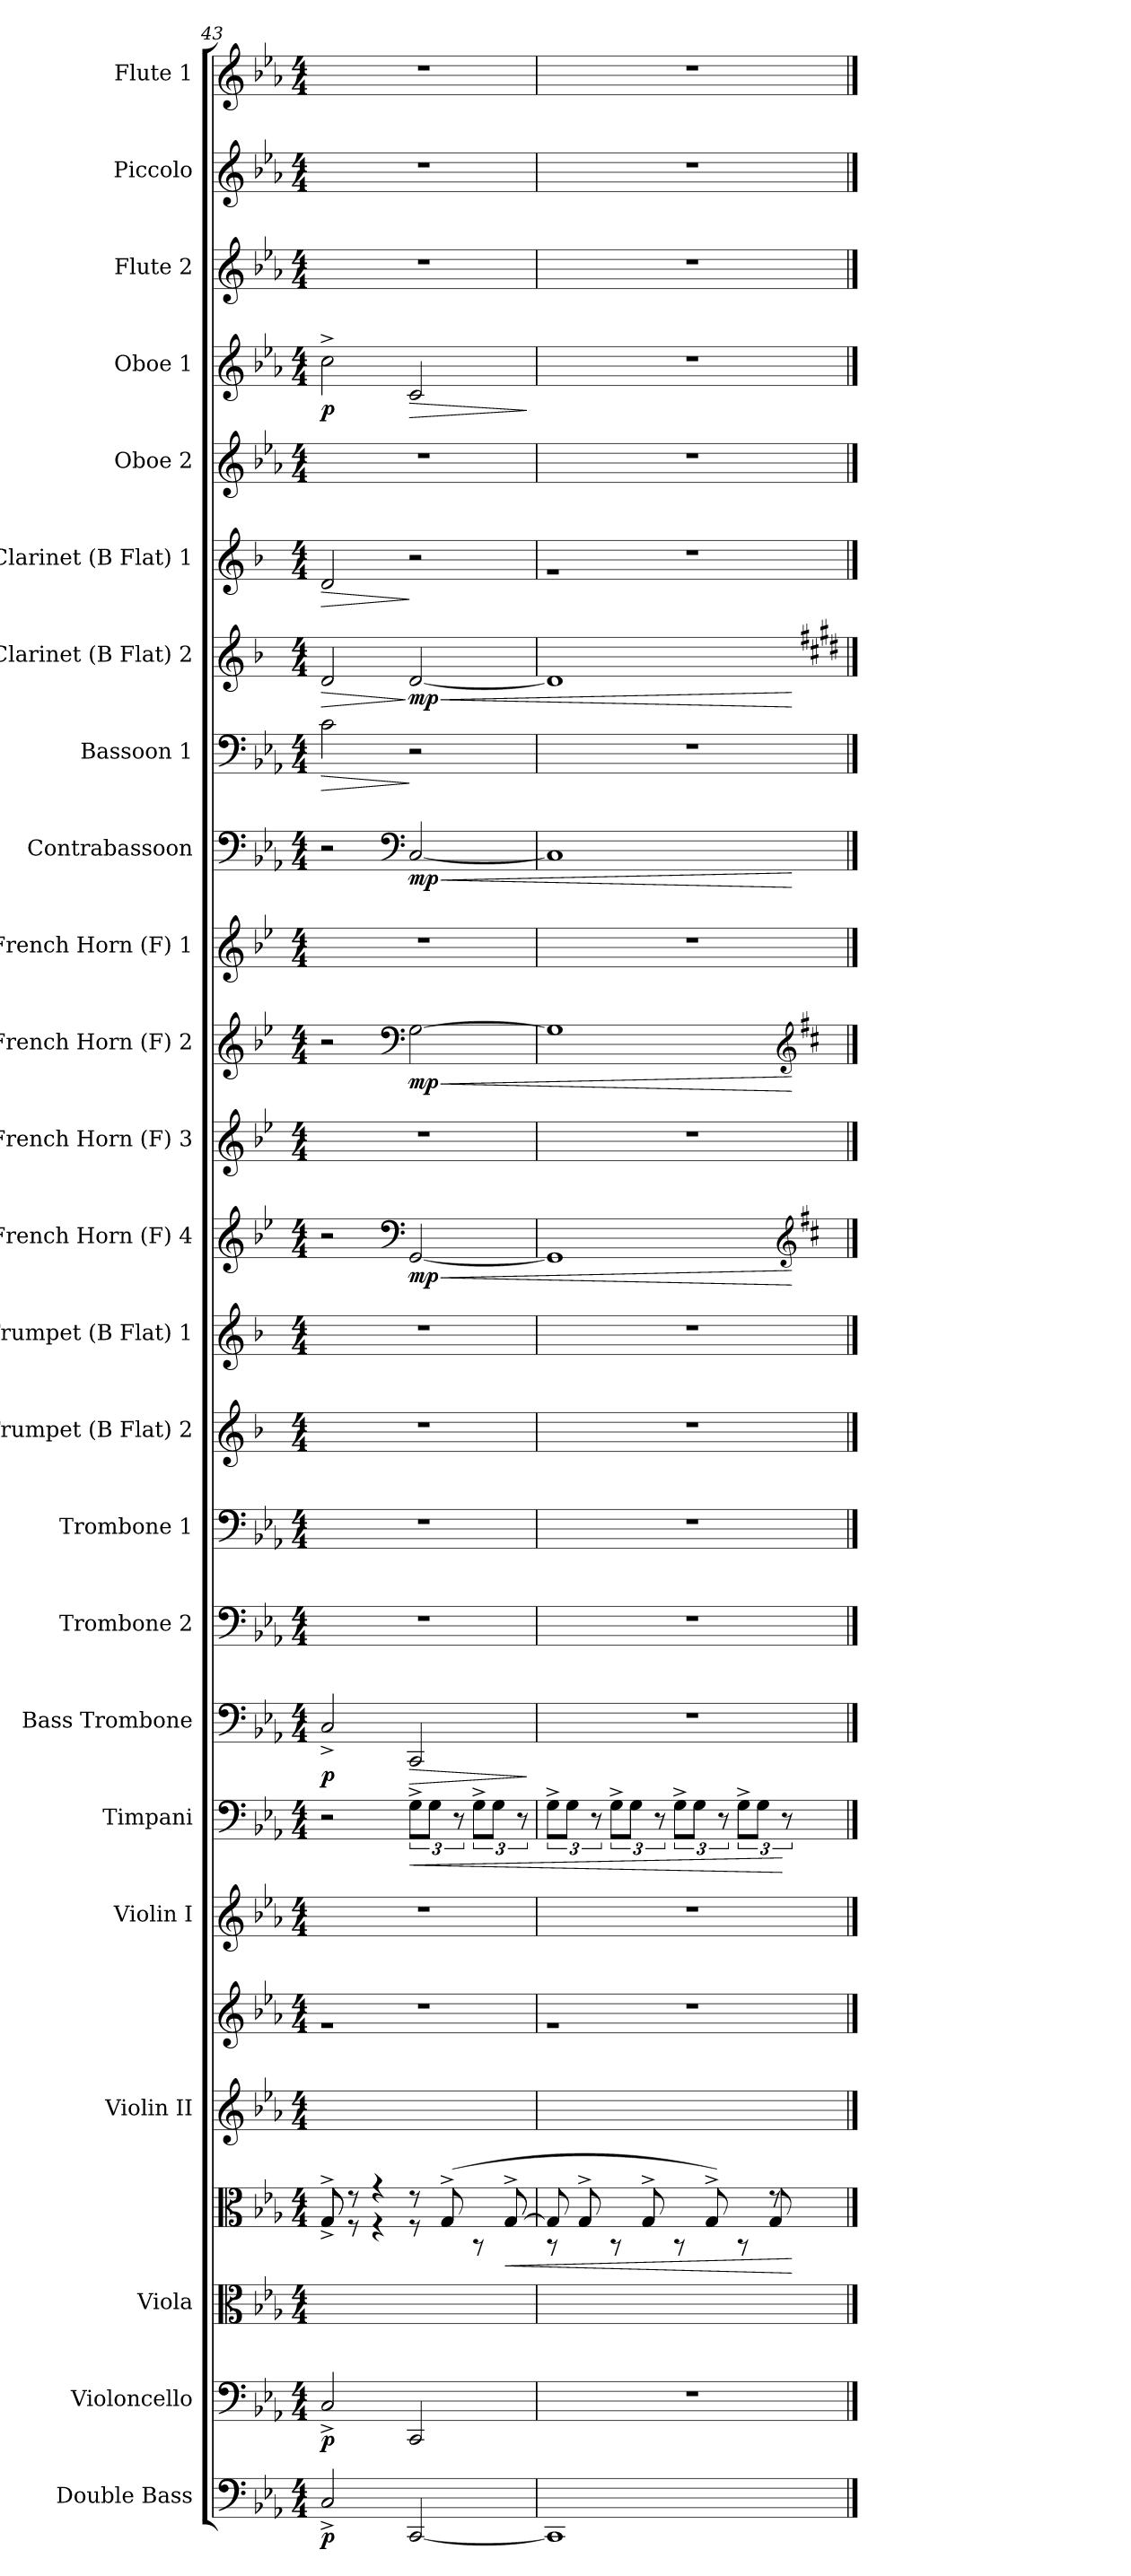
**kern	**dynam	**kern	**dynam	**kern	**kern	**dynam	**kern	**kern	**kern	**kern	**dynam	**kern	**dynam	**kern	**kern	**kern	**kern	**kern	**dynam	**kern	**kern	**dynam	**kern	**kern	**dynam	**kern	**dynam	**kern	**dynam	**kern	**dynam	**kern	**kern	**dynam	**kern	**kern	**kern
*part24	*part24	*part23	*part23	*part22	*part22	*part22	*part21	*part21	*part20	*part19	*part19	*part18	*part18	*part17	*part16	*part15	*part14	*part13	*part13	*part12	*part11	*part11	*part10	*part9	*part9	*part8	*part8	*part7	*part7	*part6	*part6	*part5	*part4	*part4	*part3	*part2	*part1
*staff26	*staff26	*staff25	*staff25	*staff24	*staff23	*staff23/24	*staff22	*staff21	*staff20	*staff19	*staff19	*staff18	*staff18	*staff17	*staff16	*staff15	*staff14	*staff13	*staff13	*staff12	*staff11	*staff11	*staff10	*staff9	*staff9	*staff8	*staff8	*staff7	*staff7	*staff6	*staff6	*staff5	*staff4	*staff4	*staff3	*staff2	*staff1
*I"Double Bass	*	*I"Violoncello	*	*I"Viola	*	*	*I"Violin II	*	*I"Violin I	*I"Timpani	*	*I"Bass Trombone	*	*I"Trombone 2	*I"Trombone 1	*I"Trumpet (B Flat) 2	*I"Trumpet (B Flat) 1	*I"French Horn (F) 4	*	*I"French Horn (F) 3	*I"French Horn (F) 2	*	*I"French Horn (F) 1	*I"Contrabassoon	*	*I"Bassoon 1	*	*I"Clarinet (B Flat) 2	*	*I"Clarinet (B Flat) 1	*	*I"Oboe 2	*I"Oboe 1	*	*I"Flute 2	*I"Piccolo	*I"Flute 1
*I'D. B.	*	*I'Vc.	*	*I'Vla	*	*	*I'Vln II	*	*I'Vln I	*I'Timp.	*	*I'B. Tbn.	*	*I'Tbn. 2	*I'Tbn. 1	*I'Tpt (B Flat) 2	*I'Tpt (B Flat) 1	*I'F. Hn (F) 4	*	*I'F. Hn (F) 3	*I'F. Hn (F) 2	*	*I'F. Hn (F) 1	*I'Cbsn	*	*I'Bsn 1	*	*I'Cl. (B Flat) 2	*	*I'Cl. (B Flat) 1	*	*I'Ob. 2	*I'Ob. 1	*	*I'Fl. 2	*I'Picc.	*I'Fl. 1
*clefF4	*	*clefF4	*	*clefC3	*clefC3	*	*clefG2	*clefG2	*clefG2	*clefF4	*	*clefF4	*	*clefF4	*clefF4	*clefG2	*clefG2	*clefG2	*	*clefG2	*clefG2	*	*clefG2	*clefF4	*	*clefF4	*	*clefG2	*	*clefG2	*	*clefG2	*clefG2	*	*clefG2	*clefG2	*clefG2
*ITrd7c12	*	*	*	*	*	*	*	*	*	*	*	*	*	*	*	*ITrd1c2	*ITrd1c2	*ITrd4c7	*	*ITrd4c7	*ITrd4c7	*	*ITrd4c7	*ITrd7c12	*	*	*	*ITrd1c2	*	*ITrd1c2	*	*	*	*	*	*ITrd-7c-12	*
*k[b-e-a-]	*	*k[b-e-a-]	*	*k[b-e-a-]	*k[b-e-a-]	*	*k[b-e-a-]	*k[b-e-a-]	*k[b-e-a-]	*k[b-e-a-]	*	*k[b-e-a-]	*	*k[b-e-a-]	*k[b-e-a-]	*k[b-e-a-]	*k[b-e-a-]	*k[b-e-a-]	*	*k[b-e-a-]	*k[b-e-a-]	*	*k[b-e-a-]	*k[b-e-a-]	*	*k[b-e-a-]	*	*k[b-e-a-]	*	*k[b-e-a-]	*	*k[b-e-a-]	*k[b-e-a-]	*	*k[b-e-a-]	*k[b-e-a-]	*k[b-e-a-]
*c:	*	*c:	*	*c:	*c:	*	*c:	*c:	*c:	*c:	*	*c:	*	*c:	*c:	*c:	*c:	*c:	*	*c:	*c:	*	*c:	*c:	*	*c:	*	*c:	*	*c:	*	*c:	*c:	*	*c:	*c:	*c:
*M4/4	*	*M4/4	*	*M4/4	*M4/4	*	*M4/4	*M4/4	*M4/4	*M4/4	*	*M4/4	*	*M4/4	*M4/4	*M4/4	*M4/4	*M4/4	*	*M4/4	*M4/4	*	*M4/4	*M4/4	*	*M4/4	*	*M4/4	*	*M4/4	*	*M4/4	*M4/4	*	*M4/4	*M4/4	*M4/4
=43	=43	=43	=43	=43	=43	=43	=43	=43	=43	=43	=43	=43	=43	=43	=43	=43	=43	=43	=43	=43	=43	=43	=43	=43	=43	=43	=43	=43	=43	=43	=43	=43	=43	=43	=43	=43	=43
*	*	*	*	*	*^	*	*	*^	*	*	*	*	*	*	*	*	*	*	*	*	*	*	*	*	*	*	*	*	*	*	*	*	*	*	*	*	*
!	!LO:DY:b	!	!LO:DY:b	!	!	!	!	!	!	!	!	!	!	!	!LO:DY:b	!	!	!	!	!	!	!	!	!	!	!	!	!	!LO:HP:b	!	!LO:HP:b	!	!LO:HP:b	!	!	!LO:DY:b	!	!	!
2CC^</	p	2C^</	p	1ryy	8G^</	8G^</	.	1ryy	1r	1r	1r	2r	.	2C^</	p	1r	1r	1r	1r	2r	.	1r	2r	.	1r	2r	.	2c\	>	2c/	>	2c/	>	1r	2cc^>\	p	1r	1r	1r
.	.	.	.	.	8r	8r	.	.	.	.	.	.	.	.	.	.	.	.	.	.	.	.	.	.	.	.	.	.	.	.	.	.	.	.	.	.	.	.	.
.	.	.	.	.	4r	4r	.	.	.	.	.	.	.	.	.	.	.	.	.	.	.	.	.	.	.	.	.	.	.	.	.	.	.	.	.	.	.	.	.
*	*	*	*	*	*	*	*	*	*	*	*	*	*	*	*	*	*	*	*	*clefF4	*	*	*clefF4	*	*	*clefF4	*	*	*	*	*	*	*	*	*	*	*	*	*
!	!	!	!	!	!	!	!	!	!	!	!	!	!LO:HP:b	!	!LO:HP:b	!	!	!	!	!	!LO:HP:b	!	!	!LO:HP:b	!	!	!LO:HP:b	!	!	!	!LO:HP:n=1:b	!	!	!	!	!LO:HP:b	!	!	!
!	!	!	!	!	!	!	!	!	!	!	!	!	!	!	!	!	!	!	!	!	!LO:DY:n=1:b	!	!	!LO:DY:n=1:b	!	!	!LO:DY:n=1:b	!	!	!	!LO:DY:n=1:b	!	!	!	!	!	!	!	!
[<2CCC/	.	2CC/	.	.	8r	8r	.	.	.	.	.	12G^>\L	<	2CC/	>	.	.	.	.	[<2CC/	< mp	.	[>2C\	< mp	.	[<2CC/	< mp	2r	]	[<2c/	] < mp	2r	]	.	2c/	>	.	.	.
.	.	.	.	.	.	.	.	.	.	.	.	12G\J	.	.	.	.	.	.	.	.	.	.	.	.	.	.	.	.	.	.	.	.	.	.	.	.	.	.	.
.	.	.	.	.	(4G^</	8G/	.	.	.	.	.	.	.	.	.	.	.	.	.	.	.	.	.	.	.	.	.	.	.	.	.	.	.	.	.	.	.	.	.
.	.	.	.	.	.	.	.	.	.	.	.	12r	.	.	.	.	.	.	.	.	.	.	.	.	.	.	.	.	.	.	.	.	.	.	.	.	.	.	.
.	.	.	.	.	.	8r	.	.	.	.	.	12G^>\L	.	.	.	.	.	.	.	.	.	.	.	.	.	.	.	.	.	.	.	.	.	.	.	.	.	.	.
.	.	.	.	.	.	.	.	.	.	.	.	12G\J	.	.	.	.	.	.	.	.	.	.	.	.	.	.	.	.	.	.	.	.	.	.	.	.	.	.	.
!	!	!	!	!	!	!	!LO:HP:b	!	!	!	!	!	!	!	!	!	!	!	!	!	!	!	!	!	!	!	!	!	!	!	!	!	!	!	!	!	!	!	!
.	.	.	.	.	[8G^</	8G/	<	.	.	.	.	.	.	.	.	.	.	.	.	.	.	.	.	.	.	.	.	.	.	.	.	.	.	.	.	.	.	.	.
.	.	.	.	.	.	.	.	.	.	.	.	12r	.	.	.	.	.	.	.	.	.	.	.	.	.	.	.	.	.	.	.	.	.	.	.	.	.	.	.
*	*	*	*	*	*v	*v	*	*	*v	*v	*	*	*	*	*	*	*	*	*	*	*	*	*	*	*	*	*	*	*	*	*	*	*	*	*	*	*	*	*
.	.	.	.	.	.	.	.	.	.	.	.	.	]	.	.	.	.	.	.	.	.	.	.	.	.	.	.	.	.	.	.	.	.	]	.	.	.
=44	=44	=44	=44	=44	=44	=44	=44	=44	=44	=44	=44	=44	=44	=44	=44	=44	=44	=44	=44	=44	=44	=44	=44	=44	=44	=44	=44	=44	=44	=44	=44	=44	=44	=44	=44	=44	=44
*	*	*	*	*	*^	*	*	*^	*	*	*	*	*	*	*	*	*	*	*	*	*	*	*	*	*	*	*	*	*	*^	*	*	*	*	*	*	*
1CCC]	.	1r	.	1ryy	8G/]	8r	.	1ryy	1r	1r	1r	12G^>\L	.	1r	.	1r	1r	1r	1r	1CC]	.	1r	1C]	.	1r	1CC]	.	1r	.	1c]	.	1r	1r	.	1r	1r	.	1r	1r	1r
.	.	.	.	.	.	.	.	.	.	.	.	12G\J	.	.	.	.	.	.	.	.	.	.	.	.	.	.	.	.	.	.	.	.	.	.	.	.	.	.	.	.
.	.	.	.	.	4G^</	8G/	.	.	.	.	.	.	.	.	.	.	.	.	.	.	.	.	.	.	.	.	.	.	.	.	.	.	.	.	.	.	.	.	.	.
.	.	.	.	.	.	.	.	.	.	.	.	12r	.	.	.	.	.	.	.	.	.	.	.	.	.	.	.	.	.	.	.	.	.	.	.	.	.	.	.	.
.	.	.	.	.	.	8r	.	.	.	.	.	12G^>\L	.	.	.	.	.	.	.	.	.	.	.	.	.	.	.	.	.	.	.	.	.	.	.	.	.	.	.	.
.	.	.	.	.	.	.	.	.	.	.	.	12G\J	.	.	.	.	.	.	.	.	.	.	.	.	.	.	.	.	.	.	.	.	.	.	.	.	.	.	.	.
.	.	.	.	.	4G^</	8G/	.	.	.	.	.	.	.	.	.	.	.	.	.	.	.	.	.	.	.	.	.	.	.	.	.	.	.	.	.	.	.	.	.	.
.	.	.	.	.	.	.	.	.	.	.	.	12r	.	.	.	.	.	.	.	.	.	.	.	.	.	.	.	.	.	.	.	.	.	.	.	.	.	.	.	.
.	.	.	.	.	.	8r	.	.	.	.	.	12G^>\L	.	.	.	.	.	.	.	.	.	.	.	.	.	.	.	.	.	.	.	.	.	.	.	.	.	.	.	.
.	.	.	.	.	.	.	.	.	.	.	.	12G\J	.	.	.	.	.	.	.	.	.	.	.	.	.	.	.	.	.	.	.	.	.	.	.	.	.	.	.	.
.	.	.	.	.	4G^</)	8G/	.	.	.	.	.	.	.	.	.	.	.	.	.	.	.	.	.	.	.	.	.	.	.	.	.	.	.	.	.	.	.	.	.	.
.	.	.	.	.	.	.	.	.	.	.	.	12r	.	.	.	.	.	.	.	.	.	.	.	.	.	.	.	.	.	.	.	.	.	.	.	.	.	.	.	.
.	.	.	.	.	.	8r	.	.	.	.	.	12G^>\L	.	.	.	.	.	.	.	.	.	.	.	.	.	.	.	.	.	.	.	.	.	.	.	.	.	.	.	.
.	.	.	.	.	.	.	.	.	.	.	.	12G\J	.	.	.	.	.	.	.	.	.	.	.	.	.	.	.	.	.	.	.	.	.	.	.	.	.	.	.	.
.	.	.	.	.	8r	8G/	.	.	.	.	.	.	.	.	.	.	.	.	.	.	.	.	.	.	.	.	.	.	.	.	.	.	.	.	.	.	.	.	.	.
.	.	.	.	.	.	.	.	.	.	.	.	12r	[	.	.	.	.	.	.	.	.	.	.	.	.	.	.	.	.	.	.	.	.	.	.	.	.	.	.	.
*	*	*	*	*	*v	*v	*	*	*v	*v	*	*	*	*	*	*	*	*	*	*	*	*	*	*	*	*	*	*	*	*	*	*v	*v	*	*	*	*	*	*	*
*	*	*	*	*	*	*	*	*	*	*	*	*	*	*	*	*	*	*clefG2	*	*	*clefG2	*	*	*	*	*	*	*	*	*	*	*	*	*	*	*	*
*k[]	*	*k[]	*	*k[]	*k[]	*	*k[]	*k[]	*k[]	*k[]	*	*k[]	*	*k[]	*k[]	*k[f#c#]	*k[f#c#]	*k[f#]	*	*k[f#]	*k[f#]	*	*k[f#]	*k[]	*	*k[]	*	*k[f#c#]	*	*k[f#c#]	*	*k[]	*k[]	*	*k[]	*k[]	*k[]
*C:	*	*C:	*	*C:	*C:	*	*C:	*C:	*C:	*C:	*	*C:	*	*C:	*C:	*D:	*D:	*G:	*	*G:	*G:	*	*G:	*C:	*	*C:	*	*D:	*	*D:	*	*C:	*C:	*	*C:	*C:	*C:
.	.	.	.	.	.	[	.	.	.	.	.	.	.	.	.	.	.	.	[	.	.	[	.	.	[	.	.	.	[	.	.	.	.	.	.	.	.
==	==	==	==	==	==	==	==	==	==	==	==	==	==	==	==	==	==	==	==	==	==	==	==	==	==	==	==	==	==	==	==	==	==	==	==	==	==
*-	*-	*-	*-	*-	*-	*-	*-	*-	*-	*-	*-	*-	*-	*-	*-	*-	*-	*-	*-	*-	*-	*-	*-	*-	*-	*-	*-	*-	*-	*-	*-	*-	*-	*-	*-	*-	*-
